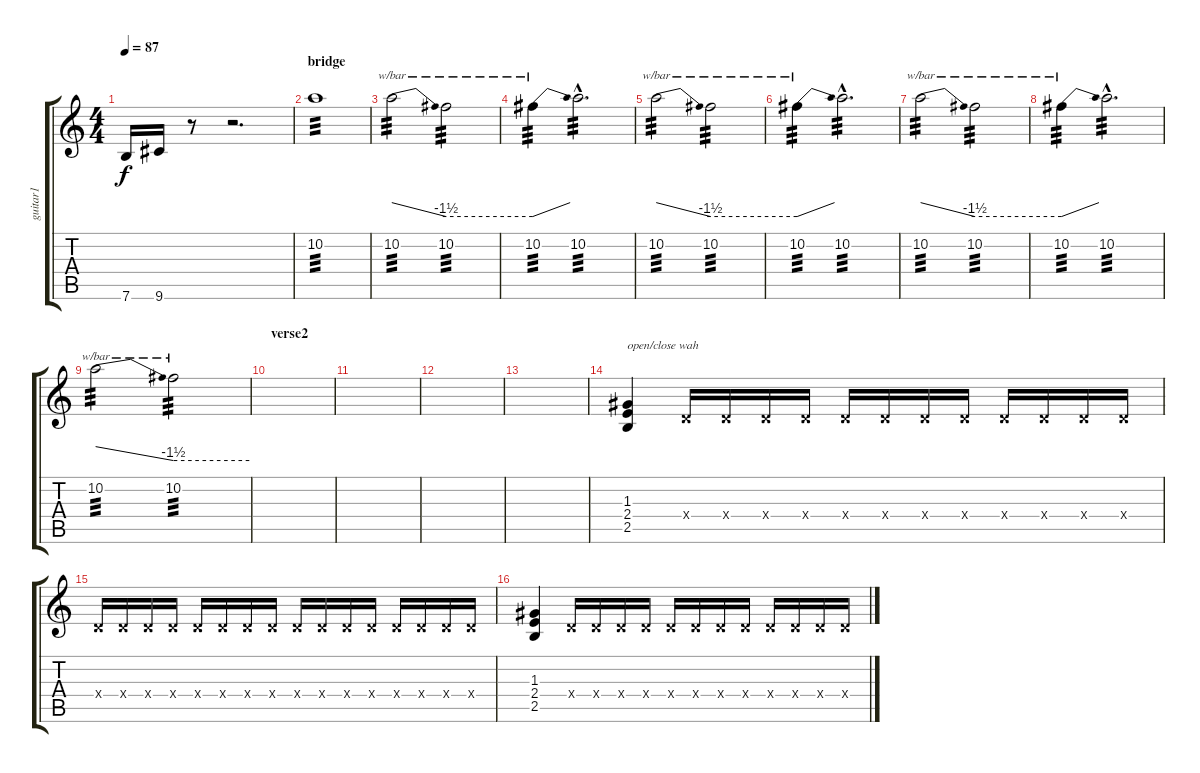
\track ("guitar1" "guitar1") {instrument distortionguitar}
\staff {score tabs}
\tuning (E4 B3 G3 D3 A2 E2) {hide}
\ts (4 4)
\tempo 87
\clef g2
\ks c
7.6.16{dy f} 9.6.16 r.8 r.2{d} |
\section ("" "bridge")
10.2.1{tp 3} |
10.2.2{tbe (dive default 0 0 60 -6) tp 3} 10.2.2{tbe (hold default 0 -6 60 -6) tp 3} |
10.2.4{tbe (dive default 0 -6 60 0) tp 3} 10.2{hac}.2{d tp 3} |
10.2.2{tbe (dive default 0 0 60 -6) tp 3} 10.2.2{tbe (hold default 0 -6 60 -6) tp 3} |
10.2.4{tbe (dive default 0 -6 60 0) tp 3} 10.2{hac}.2{d tp 3} |
10.2.2{tbe (dive default 0 0 60 -6) tp 3} 10.2.2{tbe (hold default 0 -6 60 -6) tp 3} |
10.2.4{tbe (dive default 0 -6 60 0) tp 3} 10.2{hac}.2{d tp 3} |
10.2.2{tbe (dive default 0 0 60 -6) tp 3} 10.2.2{tbe (hold default 0 -6 60 -6) tp 3} |
\section ("" "verse2")
|
|
|
|
(1.3 2.4 2.5).4{txt "open/close wah"} 0.4{x}.16 0.4{x}.16 0.4{x}.16 0.4{x}.16 0.4{x}.16 0.4{x}.16 0.4{x}.16 0.4{x}.16 0.4{x}.16 0.4{x}.16 0.4{x}.16 0.4{x}.16 |
0.4{x}.16 0.4{x}.16 0.4{x}.16 0.4{x}.16 0.4{x}.16 0.4{x}.16 0.4{x}.16 0.4{x}.16 0.4{x}.16 0.4{x}.16 0.4{x}.16 0.4{x}.16 0.4{x}.16 0.4{x}.16 0.4{x}.16 0.4{x}.16 |
(1.3 2.4 2.5).4 0.4{x}.16 0.4{x}.16 0.4{x}.16 0.4{x}.16 0.4{x}.16 0.4{x}.16 0.4{x}.16 0.4{x}.16 0.4{x}.16 0.4{x}.16 0.4{x}.16 0.4{x}.16
